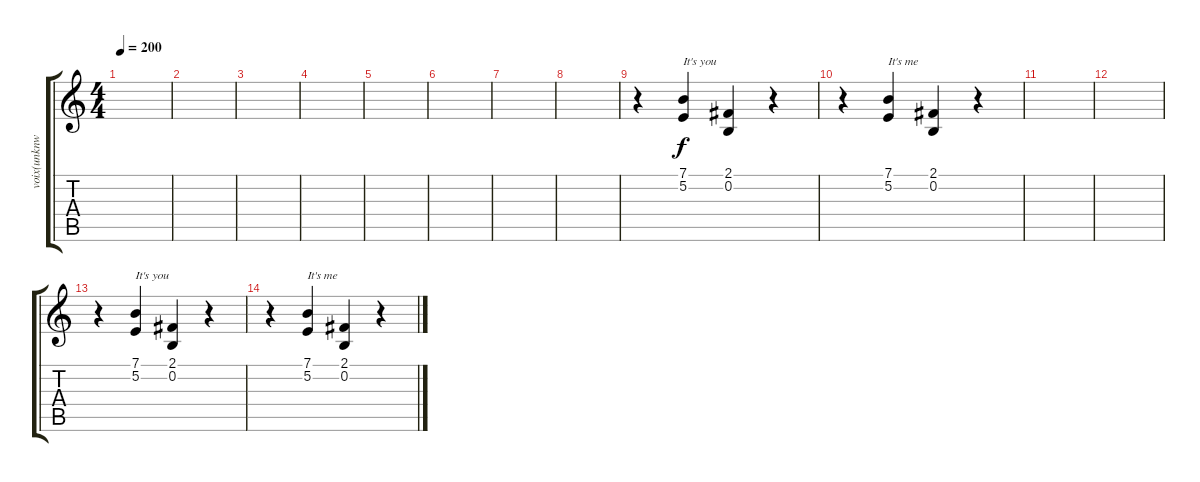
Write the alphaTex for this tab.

\track ("voix(unknwon bastard)" "voix(unknw") {instrument trombone}
\staff {score tabs}
\tuning (E4 B3 G3 D3 A2 E2) {hide}
\ts (4 4)
\tempo 200
\clef g2
\ks c
|
|
|
|
|
|
|
|
r.4 (7.1 5.2).4{txt "It's you"} (2.1 0.2).4 r.4 |
r.4 (7.1 5.2).4{txt "It's me"} (2.1 0.2).4 r.4 |
|
|
r.4 (7.1 5.2).4{txt "It's you"} (2.1 0.2).4 r.4 |
r.4 (7.1 5.2).4{txt "It's me"} (2.1 0.2).4 r.4
